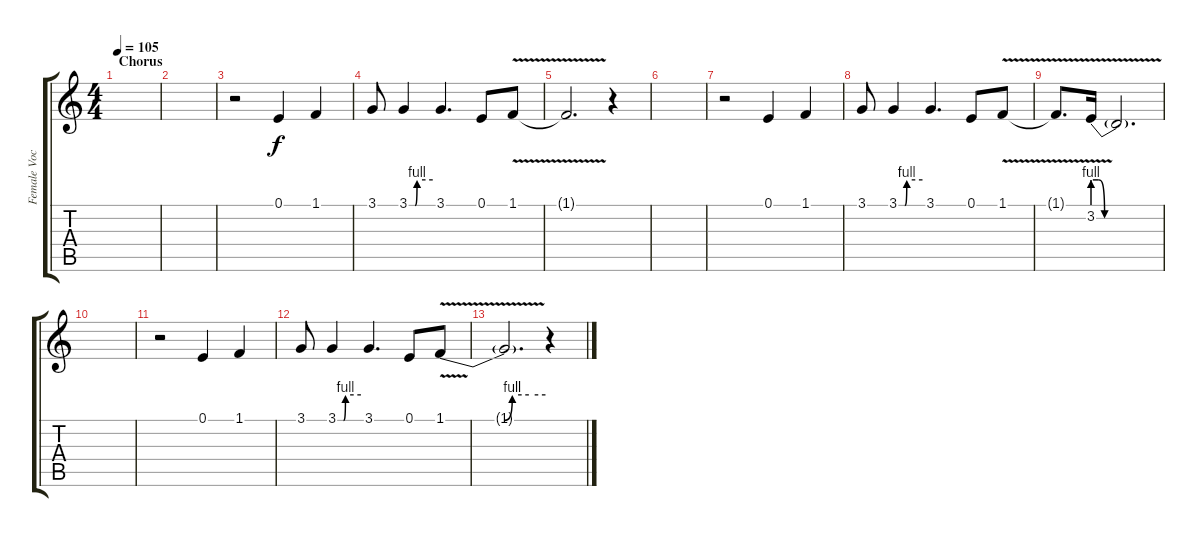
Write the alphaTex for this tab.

\track ("Female Vocals" "Female Voc") {instrument lead6voice}
\staff {score tabs}
\tuning (E4 B3 G3 D3 A2 E2) {hide}
\ts (4 4)
\section ("" "Chorus")
\tempo 105
\clef g2
\ks c
|
|
r.2 0.1.4 1.1.4 |
3.1.8 3.1{be (custom 0 0 15 0 20 4 60 4)}.4 3.1.4{d} 0.1.8 1.1{v}.8 |
1.1{t}.2{d} r.4 |
|
r.2 0.1.4 1.1.4 |
3.1.8 3.1{be (custom 0 0 15 0 20 4 60 4)}.4 3.1.4{d} 0.1.8 1.1{v}.8 |
1.1{t}.8{d} 3.2{be (custom 0 4 5 4 10 0 60 0) v}.16 3.2{t}.2{d} |
|
r.2 0.1.4 1.1.4 |
3.1.8 3.1{be (custom 0 0 15 0 20 4 60 4)}.4 3.1.4{d} 0.1.8 1.1{be (custom 0 0 30 0 35 0 40 4 50 4 60 4) v}.8 |
1.1{t}.2{d} r.4
